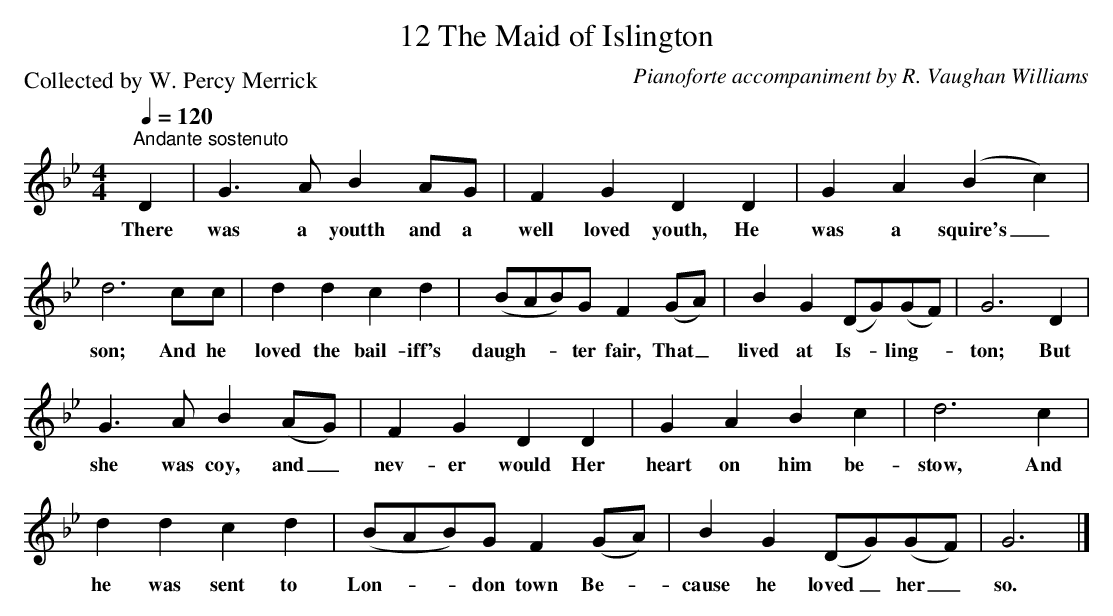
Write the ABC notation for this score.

X:1
T:12 The Maid of Islington
C:Pianoforte accompaniment by R. Vaughan Williams
P:Collected by W. Percy Merrick
L:1/4
Q:1/4=120
M:4/4
K:Gm
"^Andante sostenuto" D | G3/2 A/ B A/G/ | F G D D | G A (B c) |$ d3 c/c/ | d d c d |
w: There|was a youtth and a|well loved youth, He|was a squire's _|son; And he|loved the bail- iff's|
(B/A/B/)G/ F (G/A/) | B G (D/G/)(G/F/) | G3 D |$ G3/2 A/ B (A/G/) | F G D D | G A B c | d3 c |$
w: daugh- * * ter fair, That _|lived at Is- * ling- *|ton; But|she was coy, and _|nev- er would Her|heart on him be-|stow, And|
d d c d | (B/A/B/)G/ F (G/A/) | B G (D/G/)(G/F/) | G3 |]
w: he was sent to|Lon- * * don town Be- *|cause he loved _ her _|so.|
